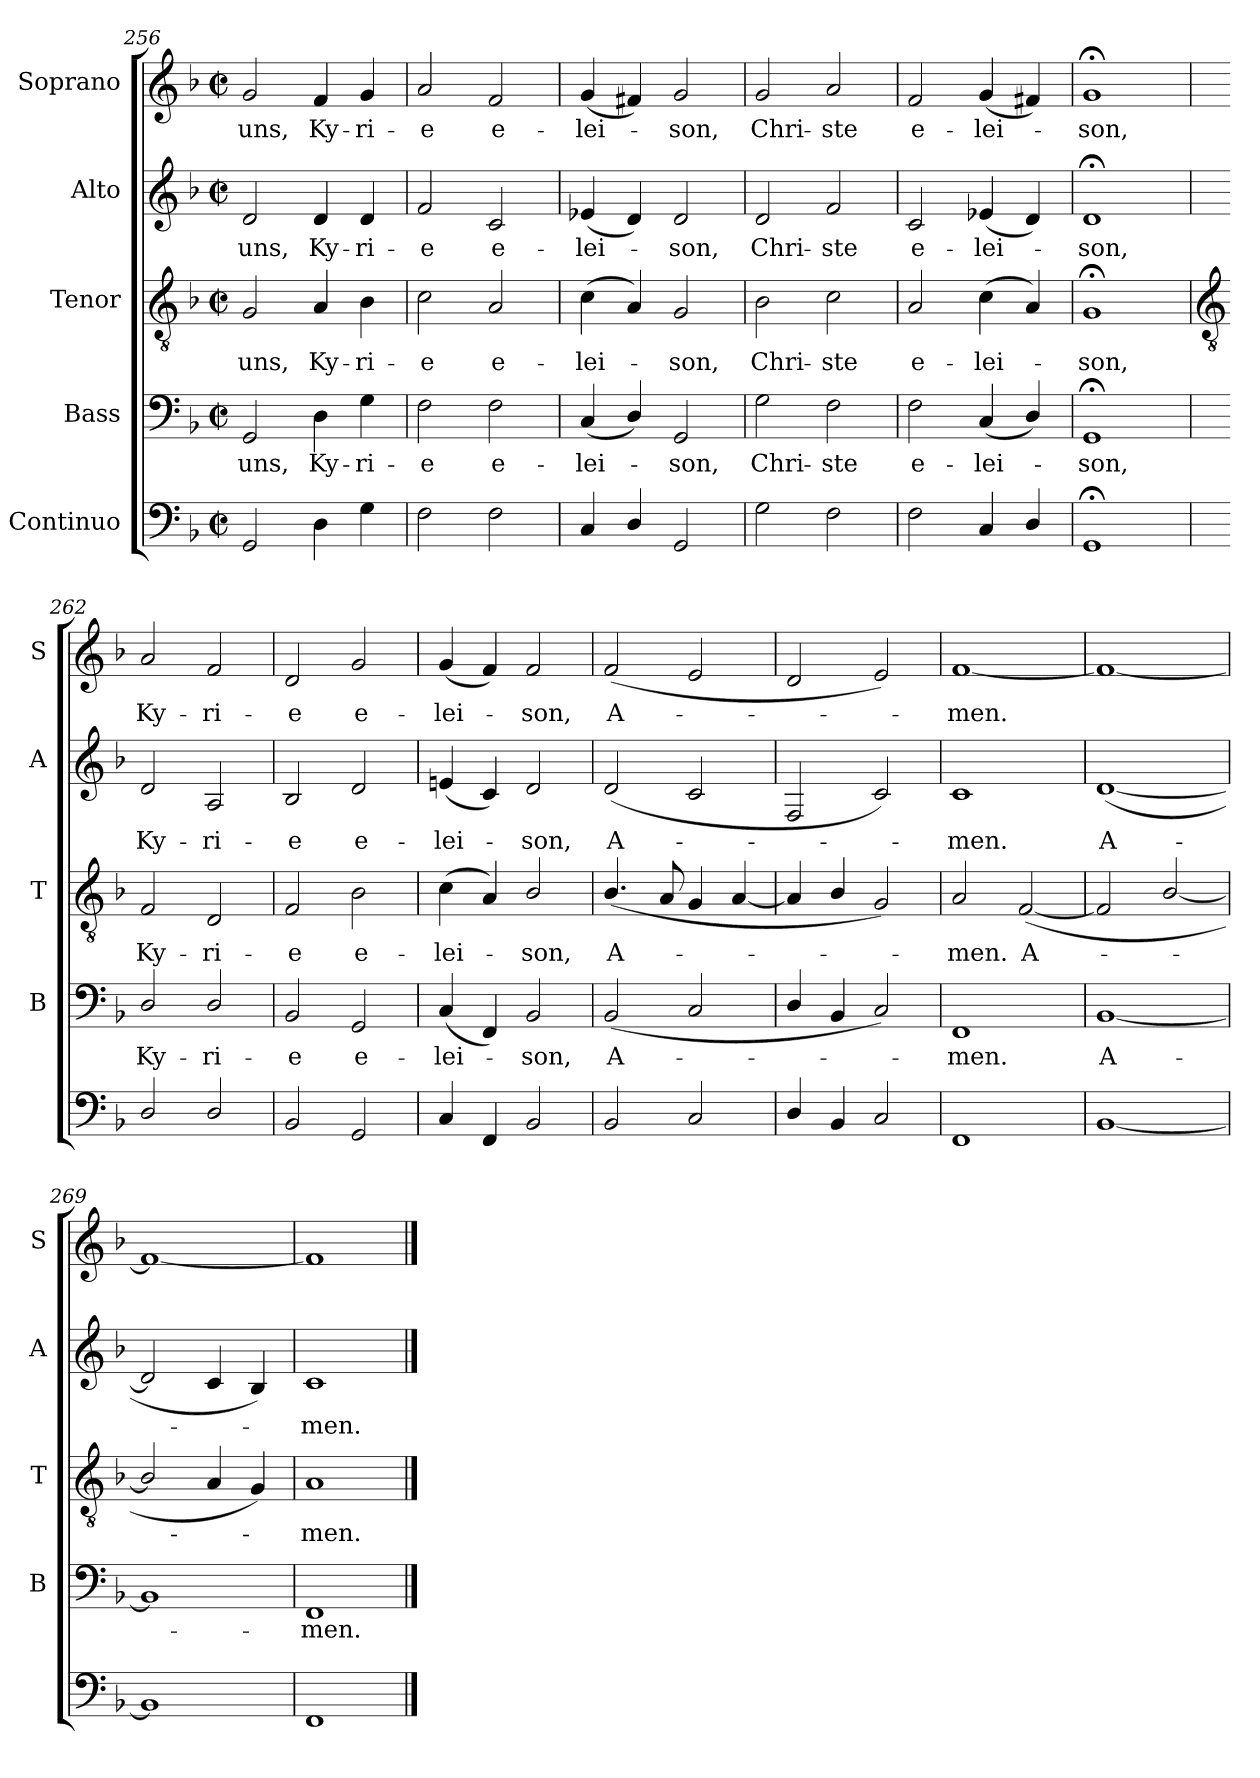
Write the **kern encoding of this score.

**kern	**kern	**text	**kern	**text	**kern	**text	**kern	**text
*part5	*part4	*part4	*part3	*part3	*part2	*part2	*part1	*part1
*staff5	*staff4	*staff4	*staff3	*staff3	*staff2	*staff2	*staff1	*staff1
*I"Continuo	*I"Bass	*	*I"Tenor	*	*I"Alto	*	*I"Soprano	*
*	*I'B	*	*I'T	*	*I'A	*	*I'S	*
*clefF4	*clefF4	*	*clefGv2	*	*clefG2	*	*clefG2	*
*k[b-]	*k[b-]	*	*k[b-]	*	*k[b-]	*	*k[b-]	*
*F:	*F:	*	*F:	*	*F:	*	*F:	*
*M2/2	*M2/2	*	*M2/2	*	*M2/2	*	*M2/2	*
*met(c|)	*met(c|)	*	*met(c|)	*	*met(c|)	*	*met(c|)	*
=256	=256	=256	=256	=256	=256	=256	=256	=256
!	!	!LO:LY:b	!	!LO:LY:b	!	!LO:LY:b	!	!LO:LY:b
2GG	2GG	uns,	2G	uns,	2d	uns,	2g	uns,
!	!	!LO:LY:b	!	!LO:LY:b	!	!LO:LY:b	!	!LO:LY:b
4D	4D	Ky-	4A	Ky-	4d	Ky-	4f	Ky-
!	!	!LO:LY:b	!	!LO:LY:b	!	!LO:LY:b	!	!LO:LY:b
4G	4G	-ri-	4B-	-ri-	4d	-ri-	4g	-ri-
=257	=257	=257	=257	=257	=257	=257	=257	=257
!	!	!LO:LY:b	!	!LO:LY:b	!	!LO:LY:b	!	!LO:LY:b
2F	2F	-e	2c	-e	2f	-e	2a	-e
!	!	!LO:LY:b	!	!LO:LY:b	!	!LO:LY:b	!	!LO:LY:b
2F	2F	e-	2A	e-	2c	e-	2f	e-
=258	=258	=258	=258	=258	=258	=258	=258	=258
!	!	!LO:LY:b	!	!LO:LY:b	!	!LO:LY:b	!	!LO:LY:b
4C	(<4C	-lei-	(<4c	-lei-	(<4e-X	-lei-	(<4g	-lei-
4D/	4D/)	.	4A)	.	4d)	.	4f#X)	.
!	!	!LO:LY:b	!	!LO:LY:b	!	!LO:LY:b	!	!LO:LY:b
2GG	2GG	son,	2G	son,	2d	son,	2g	son,
=259	=259	=259	=259	=259	=259	=259	=259	=259
!	!	!LO:LY:b	!	!LO:LY:b	!	!LO:LY:b	!	!LO:LY:b
2G	2G	Chri-	2B-	Chri-	2d	Chri-	2g	Chri-
!	!	!LO:LY:b	!	!LO:LY:b	!	!LO:LY:b	!	!LO:LY:b
2F	2F	-ste	2c	-ste	2f	-ste	2a	-ste
=260	=260	=260	=260	=260	=260	=260	=260	=260
!	!	!LO:LY:b	!	!LO:LY:b	!	!LO:LY:b	!	!LO:LY:b
2F	2F	e-	2A	e-	2c	e-	2f	e-
!	!	!LO:LY:b	!	!LO:LY:b	!	!LO:LY:b	!	!LO:LY:b
4C	(<4C	-lei-	(<4c	-lei-	(<4e-X	-lei-	(<4g	-lei-
4D/	4D/)	.	4A)	.	4d)	.	4f#X)	.
=261	=261	=261	=261	=261	=261	=261	=261	=261
!	!	!LO:LY:b	!	!LO:LY:b	!	!LO:LY:b	!	!LO:LY:b
1GG;<	1GG;<	son,	1G;<	son,	1d;<	son,	1g;<	son,
!!LO:LB:g=z
=262	=262	=262	=262	=262	=262	=262	=262	=262
*	*	*	*clefGv2	*	*	*	*	*
!	!	!LO:LY:b	!	!LO:LY:b	!	!LO:LY:b	!	!LO:LY:b
2D/	2D/	Ky-	2F	Ky-	2d	Ky-	2a	Ky-
!	!	!LO:LY:b	!	!LO:LY:b	!	!LO:LY:b	!	!LO:LY:b
2D/	2D/	-ri-	2D	-ri-	2A	-ri-	2f	-ri-
=263	=263	=263	=263	=263	=263	=263	=263	=263
!	!	!LO:LY:b	!	!LO:LY:b	!	!LO:LY:b	!	!LO:LY:b
2BB-	2BB-	-e	2F	-e	2B-	-e	2d	-e
!	!	!LO:LY:b	!	!LO:LY:b	!	!LO:LY:b	!	!LO:LY:b
2GG	2GG	e-	2B-	e-	2d	e-	2g	e-
=264	=264	=264	=264	=264	=264	=264	=264	=264
!	!	!LO:LY:b	!	!LO:LY:b	!	!LO:LY:b	!	!LO:LY:b
4C	(<4C	-lei-	(<4c	-lei-	(<4en	-lei-	(<4g	-lei-
4FF	4FF)	.	4A)	.	4c)	.	4f)	.
!	!	!LO:LY:b	!	!LO:LY:b	!	!LO:LY:b	!	!LO:LY:b
2BB-	2BB-	son,	2B-/	son,	2d	son,	2f	son,
=265	=265	=265	=265	=265	=265	=265	=265	=265
!	!	!LO:LY:b	!	!LO:LY:b	!	!LO:LY:b	!	!LO:LY:b
2BB-	(<2BB-	A-	(<4.B-/	A-	(<2d	A-	(<2f	A-
.	.	.	8A	.	.	.	.	.
2C	2C	.	4G	.	2c	.	2e	.
.	.	.	[4A	.	.	.	.	.
=266	=266	=266	=266	=266	=266	=266	=266	=266
4D/	4D/	.	4A]	.	2F	.	2d	.
4BB-	4BB-	.	4B-/	.	.	.	.	.
2C	2C)	.	2G)	.	2c)	.	2e)	.
=267	=267	=267	=267	=267	=267	=267	=267	=267
!	!	!LO:LY:b	!	!LO:LY:b	!	!LO:LY:b	!	!LO:LY:b
1FF	1FF	men.	2A	men.	1c	men.	[1f	men.
!	!	!	!	!LO:LY:b	!	!	!	!
.	.	.	(<[2F	A-	.	.	.	.
=268	=268	=268	=268	=268	=268	=268	=268	=268
!	!	!LO:LY:b	!	!	!	!LO:LY:b	!	!
[1BB-	[1BB-	A-	2F]	.	(<[1d	A-	1f_	.
.	.	.	[2B-/	.	.	.	.	.
=269	=269	=269	=269	=269	=269	=269	=269	=269
1BB-]	1BB-]	.	2B-/]	.	2d]	.	1f_	.
.	.	.	4A	.	4c	.	.	.
.	.	.	4G)	.	4B-)	.	.	.
=270	=270	=270	=270	=270	=270	=270	=270	=270
!	!	!LO:LY:b	!	!LO:LY:b	!	!LO:LY:b	!	!
1FF	1FF	men.	1A	men.	1c	men.	1f]	.
==	==	==	==	==	==	==	==	==
*-	*-	*-	*-	*-	*-	*-	*-	*-
